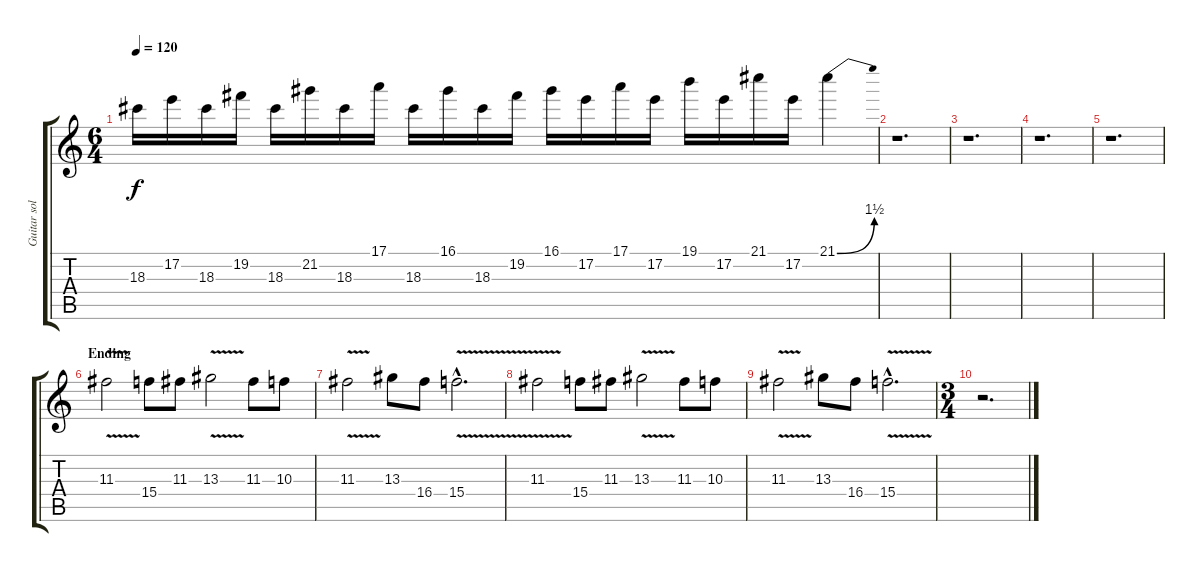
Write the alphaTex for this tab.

\track ("Guitar solos" "Guitar sol") {instrument overdrivenguitar}
\staff {score tabs}
\tuning (E4 B3 G3 D3 A2 E2) {hide}
\ts (6 4)
\tempo 120
\clef g2
\ks c
18.3.16{dy f} 17.2.16 18.3.16 19.2.16 18.3.16 21.2.16 18.3.16 17.1.16 18.3.16 16.1.16 18.3.16 19.2.16 16.1.16 17.2.16 17.1.16 17.2.16 19.1.16 17.2.16 21.1.16 17.2.16 21.1{be (bend 0 0 60 6)}.4 |
r.1{d} |
r.1{d} |
r.1{d} |
r.1{d} |
\section ("" "Ending")
11.3{v}.2 15.4.8 11.3.8 13.3{v}.2 11.3.8 10.3.8 |
11.3{v}.2 13.3.8 16.4.8 15.4{v hac}.2{d} |
11.3{v}.2 15.4.8 11.3.8 13.3{v}.2 11.3.8 10.3.8 |
11.3{v}.2 13.3.8 16.4.8 15.4{v hac}.2{d} |
\ts (3 4)
r.2{d}
